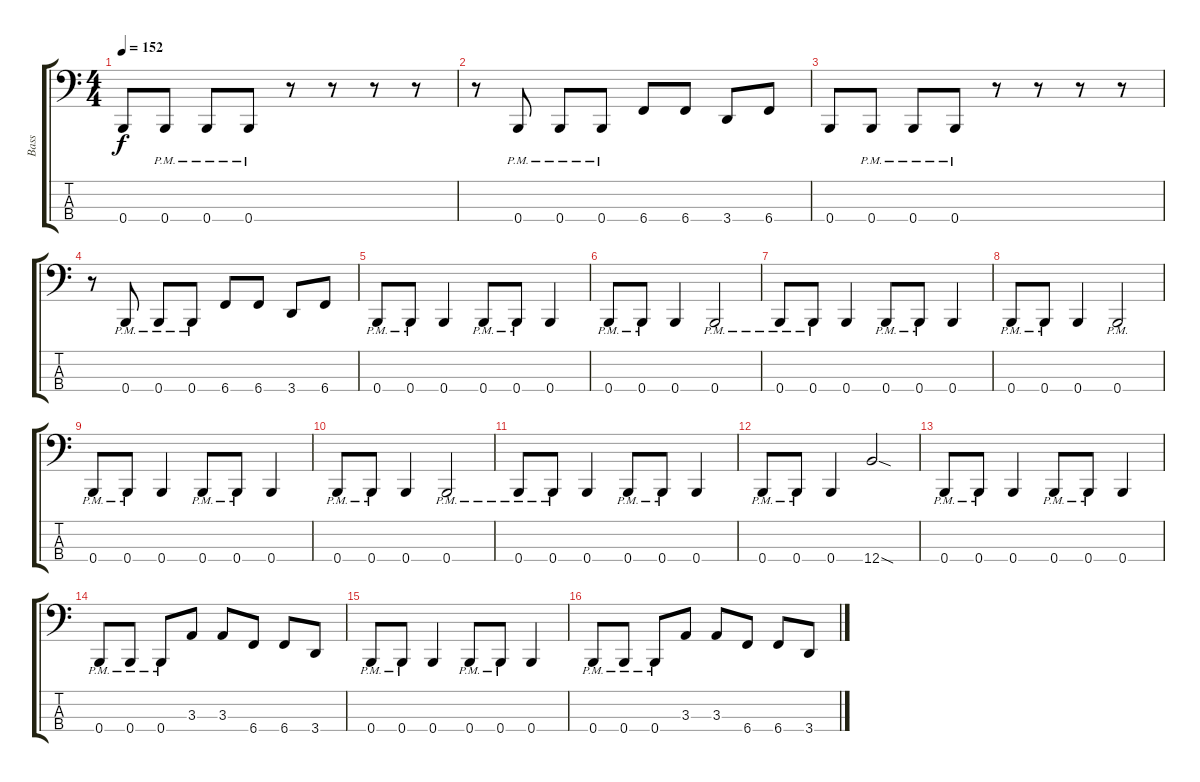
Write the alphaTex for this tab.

\track ("Bass" "Bass") {instrument electricbasspick}
\staff {score tabs}
\tuning (E2 B1 Gb1 B0) {hide}
\ts (4 4)
\tempo 152
\clef f4
\ks c
0.4.8{dy f} 0.4{pm}.8 0.4{pm}.8 0.4{pm}.8 r.8 r.8 r.8 r.8 |
r.8 0.4{pm}.8 0.4{pm}.8 0.4{pm}.8 6.4.8 6.4.8 3.4.8 6.4.8 |
0.4.8 0.4{pm}.8 0.4{pm}.8 0.4{pm}.8 r.8 r.8 r.8 r.8 |
r.8 0.4{pm}.8 0.4{pm}.8 0.4{pm}.8 6.4.8 6.4.8 3.4.8 6.4.8 |
0.4{pm}.8 0.4{pm}.8 0.4.4 0.4{pm}.8 0.4{pm}.8 0.4.4 |
0.4{pm}.8 0.4{pm}.8 0.4.4 0.4{pm}.2 |
0.4{pm}.8 0.4{pm}.8 0.4.4 0.4{pm}.8 0.4{pm}.8 0.4.4 |
0.4{pm}.8 0.4{pm}.8 0.4.4 0.4{pm}.2 |
0.4{pm}.8 0.4{pm}.8 0.4.4 0.4{pm}.8 0.4{pm}.8 0.4.4 |
0.4{pm}.8 0.4{pm}.8 0.4.4 0.4{pm}.2 |
0.4{pm}.8 0.4{pm}.8 0.4.4 0.4{pm}.8 0.4{pm}.8 0.4.4 |
0.4{pm}.8 0.4{pm}.8 0.4.4 12.4{sod}.2 |
0.4{pm}.8 0.4{pm}.8 0.4.4 0.4{pm}.8 0.4{pm}.8 0.4.4 |
0.4{pm}.8 0.4{pm}.8 0.4{pm}.8 3.3.8 3.3.8 6.4.8 6.4.8 3.4.8 |
0.4{pm}.8 0.4{pm}.8 0.4.4 0.4{pm}.8 0.4{pm}.8 0.4.4 |
0.4{pm}.8 0.4{pm}.8 0.4{pm}.8 3.3.8 3.3.8 6.4.8 6.4.8 3.4.8
